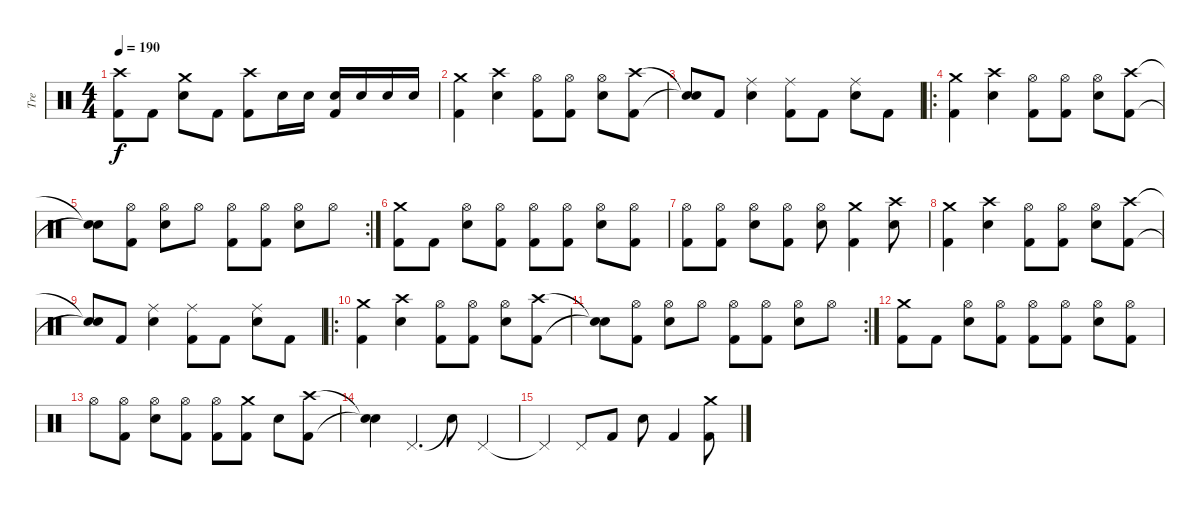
\track ("Tre" "Tre") {instrument percussion}
\staff {score}
\articulation defaults
\ts (4 4)
\tempo 190
\clef neutral
\ks c
("Crash high (hit)" "Kick (hit) 2").8{dy f} "Kick (hit) 2".8 ("Crash medium (hit)" "Electric Snare (hit)").8 "Kick (hit) 2".8 ("Crash high (hit)" "Kick (hit) 2").8 "Electric Snare (hit)".16 "Electric Snare (hit)".16 ("Electric Snare (hit)" "Kick (hit) 2").16 "Electric Snare (hit)".16 "Electric Snare (hit)".16 "Electric Snare (hit)".16 |
("Crash medium (hit)" "Kick (hit) 2").4 ("Crash high (hit)" "Electric Snare (hit)").4 ("Hi-Hat (open)" "Kick (hit) 2").8 ("Hi-Hat (open)" "Kick (hit) 2").8 ("Hi-Hat (open)" "Electric Snare (hit)").8 ("Crash high (hit)" "Kick (hit) 2").8 |
("Snare (hit)"{t} "Snare (hit)"{t}).8 "Kick (hit) 2".8 ("Ride (middle)" "Electric Snare (hit)").4 ("Ride (middle)" "Kick (hit) 2").8 "Kick (hit) 2".8 ("Ride (middle)" "Electric Snare (hit)").8 "Kick (hit) 2".8 |
\ro
("Crash medium (hit)" "Kick (hit) 2").4 ("Crash high (hit)" "Electric Snare (hit)").4 ("Hi-Hat (open)" "Kick (hit) 2").8 ("Hi-Hat (open)" "Kick (hit) 2").8 ("Hi-Hat (open)" "Electric Snare (hit)").8 ("Crash high (hit)" "Kick (hit) 2").8 |
\rc 2
("Snare (hit)"{t} "Snare (hit)"{t}).8 ("Hi-Hat (open)" "Kick (hit) 2").8 ("Hi-Hat (open)" "Electric Snare (hit)").8 "Hi-Hat (open)".8 ("Hi-Hat (open)" "Kick (hit) 2").8 ("Hi-Hat (open)" "Kick (hit) 2").8 ("Hi-Hat (open)" "Electric Snare (hit)").8 "Hi-Hat (open)".8 |
("Crash medium (hit)" "Kick (hit) 2").8 "Kick (hit) 2".8 ("Hi-Hat (open)" "Electric Snare (hit)").8 ("Hi-Hat (open)" "Kick (hit) 2").8 ("Hi-Hat (open)" "Kick (hit) 2").8 ("Hi-Hat (open)" "Kick (hit) 2").8 ("Hi-Hat (open)" "Electric Snare (hit)").8 ("Hi-Hat (open)" "Kick (hit) 2").8 |
("Hi-Hat (open)" "Kick (hit) 2").8 ("Hi-Hat (open)" "Kick (hit) 2").8 ("Hi-Hat (open)" "Electric Snare (hit)").8 ("Hi-Hat (open)" "Kick (hit) 2").8 ("Hi-Hat (open)" "Electric Snare (hit)").8 ("Crash medium (hit)" "Kick (hit) 2").4 ("Crash high (hit)" "Electric Snare (hit)").8 |
("Crash medium (hit)" "Kick (hit) 2").4 ("Crash high (hit)" "Electric Snare (hit)").4 ("Hi-Hat (open)" "Kick (hit) 2").8 ("Hi-Hat (open)" "Kick (hit) 2").8 ("Hi-Hat (open)" "Electric Snare (hit)").8 ("Crash high (hit)" "Kick (hit) 2").8 |
("Snare (hit)"{t} "Snare (hit)"{t}).8 "Kick (hit) 2".8 ("Ride (middle)" "Electric Snare (hit)").4 ("Ride (middle)" "Kick (hit) 2").8 "Kick (hit) 2".8 ("Ride (middle)" "Electric Snare (hit)").8 "Kick (hit) 2".8 |
\ro
("Crash medium (hit)" "Kick (hit) 2").4 ("Crash high (hit)" "Electric Snare (hit)").4 ("Hi-Hat (open)" "Kick (hit) 2").8 ("Hi-Hat (open)" "Kick (hit) 2").8 ("Hi-Hat (open)" "Electric Snare (hit)").8 ("Crash high (hit)" "Kick (hit) 2").8 |
\rc 2
("Snare (hit)"{t} "Snare (hit)"{t}).8 ("Hi-Hat (open)" "Kick (hit) 2").8 ("Hi-Hat (open)" "Electric Snare (hit)").8 "Hi-Hat (open)".8 ("Hi-Hat (open)" "Kick (hit) 2").8 ("Hi-Hat (open)" "Kick (hit) 2").8 ("Hi-Hat (open)" "Electric Snare (hit)").8 "Hi-Hat (open)".8 |
("Crash medium (hit)" "Kick (hit) 2").8 "Kick (hit) 2".8 ("Hi-Hat (open)" "Electric Snare (hit)").8 ("Hi-Hat (open)" "Kick (hit) 2").8 ("Hi-Hat (open)" "Kick (hit) 2").8 ("Hi-Hat (open)" "Kick (hit) 2").8 ("Hi-Hat (open)" "Electric Snare (hit)").8 ("Hi-Hat (open)" "Kick (hit) 2").8 |
"Hi-Hat (open)".8 ("Hi-Hat (open)" "Kick (hit) 2").8 ("Hi-Hat (open)" "Electric Snare (hit)").8 ("Hi-Hat (open)" "Kick (hit) 2").8 ("Hi-Hat (open)" "Kick (hit) 2").8 ("Crash medium (hit)" "Kick (hit) 2").8 "Electric Snare (hit)".8 ("Crash high (hit)" "Kick (hit) 2").8 |
("Snare (hit)"{t} "Snare (hit)"{t}).4 "Pedal Hi-Hat (hit)".4{d} "Snare (hit)"{t}.8 "Pedal Hi-Hat (hit)".4 |
"Pedal Hi-Hat (hit)"{t}.4 "Pedal Hi-Hat (hit)".8 "Kick (hit) 2".8 "Electric Snare (hit)".8 "Kick (hit) 2".4 ("Crash medium (hit)" "Kick (hit) 2").8
